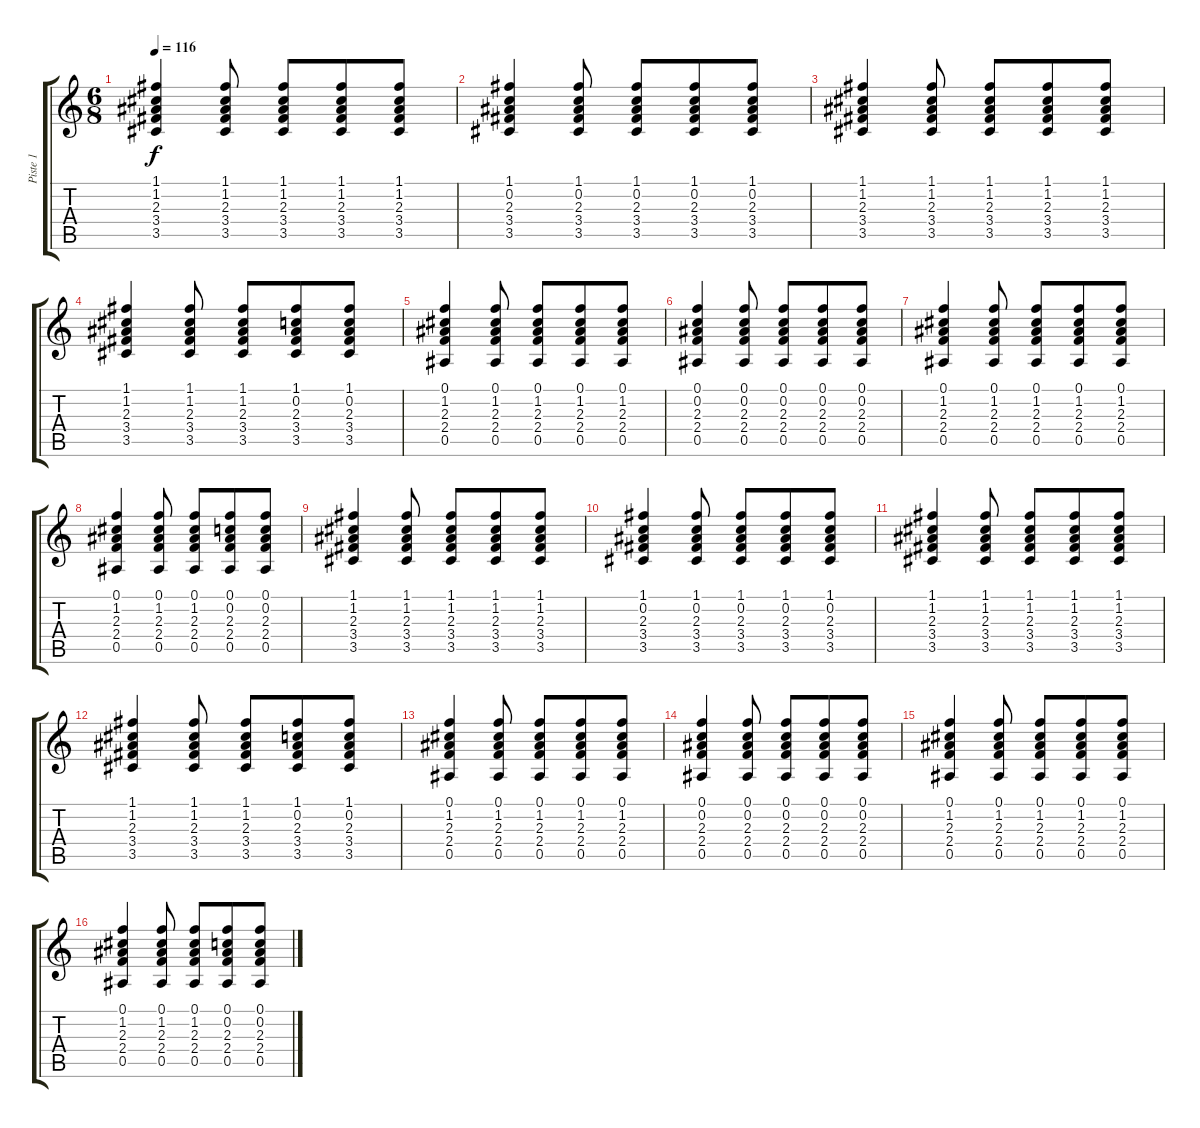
\track ("Piste 1" "Piste 1") {instrument acousticguitarsteel}
\staff {score tabs}
\tuning (F4 C4 Ab3 Eb3 Bb2 F2) {hide}
\ts (6 8)
\tempo 116
\clef g2
\ks c
(1.1 1.2 2.3 3.4 3.5).4{dy f} (1.1 1.2 2.3 3.4 3.5).8 (1.1 1.2 2.3 3.4 3.5).8 (1.1 1.2 2.3 3.4 3.5).8 (1.1 1.2 2.3 3.4 3.5).8 |
(1.1 0.2 2.3 3.4 3.5).4 (1.1 0.2 2.3 3.4 3.5).8 (1.1 0.2 2.3 3.4 3.5).8 (1.1 0.2 2.3 3.4 3.5).8 (1.1 0.2 2.3 3.4 3.5).8 |
(1.1 1.2 2.3 3.4 3.5).4 (1.1 1.2 2.3 3.4 3.5).8 (1.1 1.2 2.3 3.4 3.5).8 (1.1 1.2 2.3 3.4 3.5).8 (1.1 1.2 2.3 3.4 3.5).8 |
(1.1 1.2 2.3 3.4 3.5).4 (1.1 1.2 2.3 3.4 3.5).8 (1.1 1.2 2.3 3.4 3.5).8 (1.1 0.2 2.3 3.4 3.5).8 (1.1 0.2 2.3 3.4 3.5).8 |
(0.1 1.2 2.3 2.4 0.5).4 (0.1 1.2 2.3 2.4 0.5).8 (0.1 1.2 2.3 2.4 0.5).8 (0.1 1.2 2.3 2.4 0.5).8 (0.1 1.2 2.3 2.4 0.5).8 |
(0.1 0.2 2.3 2.4 0.5).4 (0.1 0.2 2.3 2.4 0.5).8 (0.1 0.2 2.3 2.4 0.5).8 (0.1 0.2 2.3 2.4 0.5).8 (0.1 0.2 2.3 2.4 0.5).8 |
(0.1 1.2 2.3 2.4 0.5).4 (0.1 1.2 2.3 2.4 0.5).8 (0.1 1.2 2.3 2.4 0.5).8 (0.1 1.2 2.3 2.4 0.5).8 (0.1 1.2 2.3 2.4 0.5).8 |
(0.1 1.2 2.3 2.4 0.5).4 (0.1 1.2 2.3 2.4 0.5).8 (0.1 1.2 2.3 2.4 0.5).8 (0.1 0.2 2.3 2.4 0.5).8 (0.1 0.2 2.3 2.4 0.5).8 |
(1.1 1.2 2.3 3.4 3.5).4 (1.1 1.2 2.3 3.4 3.5).8 (1.1 1.2 2.3 3.4 3.5).8 (1.1 1.2 2.3 3.4 3.5).8 (1.1 1.2 2.3 3.4 3.5).8 |
(1.1 0.2 2.3 3.4 3.5).4 (1.1 0.2 2.3 3.4 3.5).8 (1.1 0.2 2.3 3.4 3.5).8 (1.1 0.2 2.3 3.4 3.5).8 (1.1 0.2 2.3 3.4 3.5).8 |
(1.1 1.2 2.3 3.4 3.5).4 (1.1 1.2 2.3 3.4 3.5).8 (1.1 1.2 2.3 3.4 3.5).8 (1.1 1.2 2.3 3.4 3.5).8 (1.1 1.2 2.3 3.4 3.5).8 |
(1.1 1.2 2.3 3.4 3.5).4 (1.1 1.2 2.3 3.4 3.5).8 (1.1 1.2 2.3 3.4 3.5).8 (1.1 0.2 2.3 3.4 3.5).8 (1.1 0.2 2.3 3.4 3.5).8 |
(0.1 1.2 2.3 2.4 0.5).4 (0.1 1.2 2.3 2.4 0.5).8 (0.1 1.2 2.3 2.4 0.5).8 (0.1 1.2 2.3 2.4 0.5).8 (0.1 1.2 2.3 2.4 0.5).8 |
(0.1 0.2 2.3 2.4 0.5).4 (0.1 0.2 2.3 2.4 0.5).8 (0.1 0.2 2.3 2.4 0.5).8 (0.1 0.2 2.3 2.4 0.5).8 (0.1 0.2 2.3 2.4 0.5).8 |
(0.1 1.2 2.3 2.4 0.5).4 (0.1 1.2 2.3 2.4 0.5).8 (0.1 1.2 2.3 2.4 0.5).8 (0.1 1.2 2.3 2.4 0.5).8 (0.1 1.2 2.3 2.4 0.5).8 |
(0.1 1.2 2.3 2.4 0.5).4 (0.1 1.2 2.3 2.4 0.5).8 (0.1 1.2 2.3 2.4 0.5).8 (0.1 0.2 2.3 2.4 0.5).8 (0.1 0.2 2.3 2.4 0.5).8
